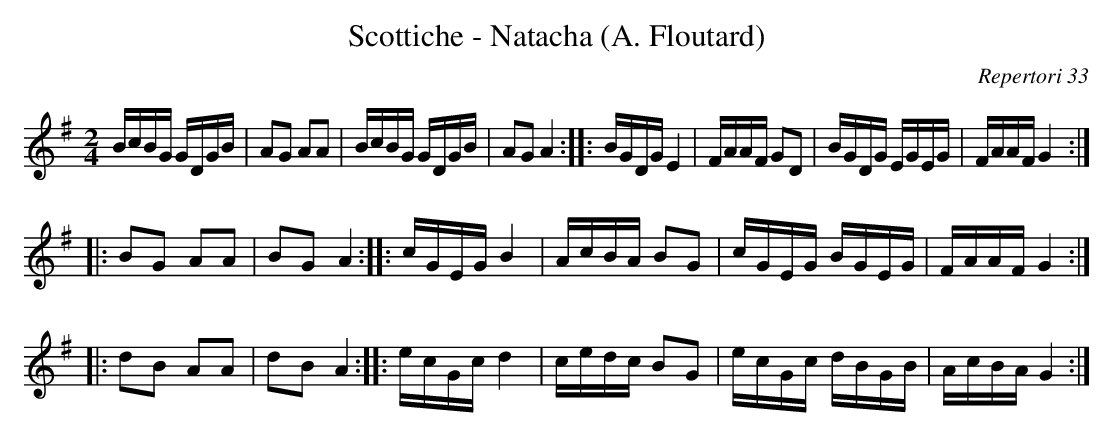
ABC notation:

X:1
T:Scottiche - Natacha (A. Floutard)
C:Repertori 33
M:2/4
L:1/16
K:G
BcBG GDGB|A2G2 A2A2|BcBG GDGB|A2G2 A4:|\
|:BGDG E4|FAAF G2D2|BGDG EGEG|FAAF G4:|
|:B2G2 A2A2|B2G2 A4:|\
|:cGEG B4|AcBA B2G2|cGEG BGEG|FAAF G4:|
|:d2B2 A2A2|d2B2 A4:|\
|:ecGc d4|cedc B2G2|ecGc dBGB|AcBA G4:|
